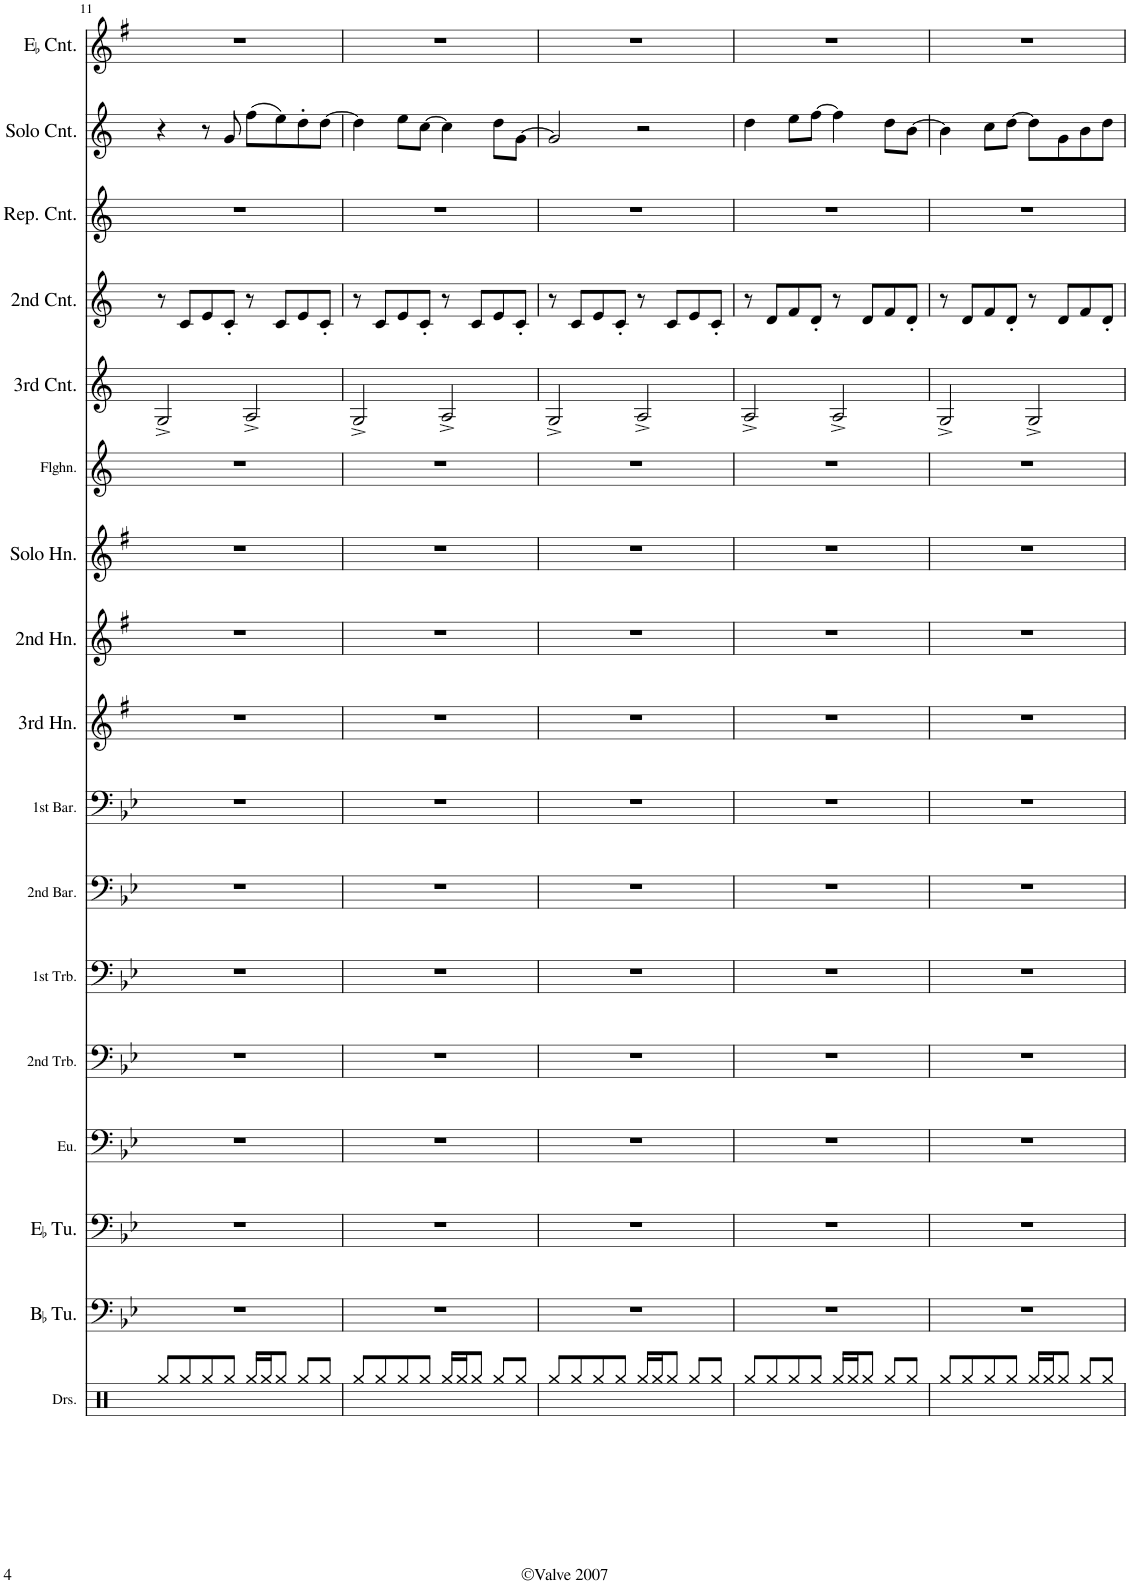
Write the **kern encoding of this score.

**kern	**kern	**kern	**kern	**kern	**kern	**kern	**kern	**kern	**kern	**kern	**kern	**kern	**kern	**kern	**kern	**kern
*part17	*part16	*part15	*part14	*part13	*part12	*part11	*part10	*part9	*part8	*part7	*part6	*part5	*part4	*part3	*part2	*part1
*staff17	*staff16	*staff15	*staff14	*staff13	*staff12	*staff11	*staff10	*staff9	*staff8	*staff7	*staff6	*staff5	*staff4	*staff3	*staff2	*staff1
*I"Drumset	*I"BaccidentalFlat Tuba	*I"EaccidentalFlat Tuba	*I"Euphonium	*I"2nd Trombone	*I"1st Trombone	*I"2nd Baritone	*I"1st Baritone	*I"3rd EaccidentalFlat Alto Horn	*I"2nd EaccidentalFlat Alto Horn	*I"Solo EaccidentalFlat Alto Horn	*I"Flugelhorn	*I"3rd BaccidentalFlat Cornet	*I"2nd BaccidentalFlat Cornet	*I"Repiano BaccidentalFlat Cornet	*I"Solo BaccidentalFlat Cornet	*I"EaccidentalFlat Cornet
*I'Drs.	*I'BaccidentalFlat Tu.	*I'EaccidentalFlat Tu.	*I'Eu.	*I'2nd Trb.	*I'1st Trb.	*I'2nd Bar.	*I'1st Bar.	*I'3rd Hn.	*I'2nd Hn.	*I'Solo Hn.	*I'Flghn.	*I'3rd Cnt.	*I'2nd Cnt.	*I'Rep. Cnt.	*I'Solo Cnt.	*I'EaccidentalFlat Cnt.
!!LO:PB:g=z
*clefX	*clefF4	*clefF4	*clefF4	*clefF4	*clefF4	*clefF4	*clefF4	*clefG2	*clefG2	*clefG2	*clefG2	*clefG2	*clefG2	*clefG2	*clefG2	*clefG2
*	*	*	*	*	*	*Trd4c7	*Trd4c7	*Trd5c9	*Trd5c9	*Trd5c9	*Trd1c2	*Trd1c2	*Trd1c2	*Trd1c2	*Trd1c2	*Trd-2c-3
*k[]	*k[b-e-]	*k[b-e-]	*k[b-e-]	*k[b-e-]	*k[b-e-]	*k[b-e-]	*k[b-e-]	*k[f#]	*k[f#]	*k[f#]	*k[]	*k[]	*k[]	*k[]	*k[]	*k[f#]
*M4/4	*M4/4	*M4/4	*M4/4	*M4/4	*M4/4	*M4/4	*M4/4	*M4/4	*M4/4	*M4/4	*M4/4	*M4/4	*M4/4	*M4/4	*	*M4/4
=11	=11	=11	=11	=11	=11	=11	=11	=11	=11	=11	=11	=11	=11	=11	=11	=11
8Rgg/L	1r	1r	1r	1r	1r	1r	1r	1r	1r	1r	1r	2G^/	8r	1r	4r	1r
8Rgg/	.	.	.	.	.	.	.	.	.	.	.	.	8c/L	.	.	.
8Rgg/	.	.	.	.	.	.	.	.	.	.	.	.	8e/	.	8r	.
8Rgg/J	.	.	.	.	.	.	.	.	.	.	.	.	8c'/J	.	8g/	.
16Rgg/LL	.	.	.	.	.	.	.	.	.	.	.	2A^/	8r	.	(8ff\L	.
16Rgg/J	.	.	.	.	.	.	.	.	.	.	.	.	.	.	.	.
8Rgg/J	.	.	.	.	.	.	.	.	.	.	.	.	8c/L	.	8ee\)	.
8Rgg/L	.	.	.	.	.	.	.	.	.	.	.	.	8e/	.	8dd'\	.
8Rgg/J	.	.	.	.	.	.	.	.	.	.	.	.	8c'/J	.	[8dd\J	.
=12	=12	=12	=12	=12	=12	=12	=12	=12	=12	=12	=12	=12	=12	=12	=12	=12
8Rgg/L	1r	1r	1r	1r	1r	1r	1r	1r	1r	1r	1r	2G^/	8r	1r	4dd\]	1r
8Rgg/	.	.	.	.	.	.	.	.	.	.	.	.	8c/L	.	.	.
8Rgg/	.	.	.	.	.	.	.	.	.	.	.	.	8e/	.	8ee\L	.
8Rgg/J	.	.	.	.	.	.	.	.	.	.	.	.	8c'/J	.	[8cc\J	.
16Rgg/LL	.	.	.	.	.	.	.	.	.	.	.	2A^/	8r	.	4cc\]	.
16Rgg/J	.	.	.	.	.	.	.	.	.	.	.	.	.	.	.	.
8Rgg/J	.	.	.	.	.	.	.	.	.	.	.	.	8c/L	.	.	.
8Rgg/L	.	.	.	.	.	.	.	.	.	.	.	.	8e/	.	8dd\L	.
8Rgg/J	.	.	.	.	.	.	.	.	.	.	.	.	8c'/J	.	[8g\J	.
=13	=13	=13	=13	=13	=13	=13	=13	=13	=13	=13	=13	=13	=13	=13	=13	=13
8Rgg/L	1r	1r	1r	1r	1r	1r	1r	1r	1r	1r	1r	2G^/	8r	1r	2g/]	1r
8Rgg/	.	.	.	.	.	.	.	.	.	.	.	.	8c/L	.	.	.
8Rgg/	.	.	.	.	.	.	.	.	.	.	.	.	8e/	.	.	.
8Rgg/J	.	.	.	.	.	.	.	.	.	.	.	.	8c'/J	.	.	.
16Rgg/LL	.	.	.	.	.	.	.	.	.	.	.	2A^/	8r	.	2r	.
16Rgg/J	.	.	.	.	.	.	.	.	.	.	.	.	.	.	.	.
8Rgg/J	.	.	.	.	.	.	.	.	.	.	.	.	8c/L	.	.	.
8Rgg/L	.	.	.	.	.	.	.	.	.	.	.	.	8e/	.	.	.
8Rgg/J	.	.	.	.	.	.	.	.	.	.	.	.	8c'/J	.	.	.
=14	=14	=14	=14	=14	=14	=14	=14	=14	=14	=14	=14	=14	=14	=14	=14	=14
8Rgg/L	1r	1r	1r	1r	1r	1r	1r	1r	1r	1r	1r	2A^/	8r	1r	4dd\	1r
8Rgg/	.	.	.	.	.	.	.	.	.	.	.	.	8d/L	.	.	.
8Rgg/	.	.	.	.	.	.	.	.	.	.	.	.	8f/	.	8ee\L	.
8Rgg/J	.	.	.	.	.	.	.	.	.	.	.	.	8d'/J	.	[8ff\J	.
16Rgg/LL	.	.	.	.	.	.	.	.	.	.	.	2A^/	8r	.	4ff\]	.
16Rgg/J	.	.	.	.	.	.	.	.	.	.	.	.	.	.	.	.
8Rgg/J	.	.	.	.	.	.	.	.	.	.	.	.	8d/L	.	.	.
8Rgg/L	.	.	.	.	.	.	.	.	.	.	.	.	8f/	.	8dd\L	.
8Rgg/J	.	.	.	.	.	.	.	.	.	.	.	.	8d'/J	.	[8b\J	.
=15	=15	=15	=15	=15	=15	=15	=15	=15	=15	=15	=15	=15	=15	=15	=15	=15
8Rgg/L	1r	1r	1r	1r	1r	1r	1r	1r	1r	1r	1r	2G^/	8r	1r	4b\]	1r
8Rgg/	.	.	.	.	.	.	.	.	.	.	.	.	8d/L	.	.	.
8Rgg/	.	.	.	.	.	.	.	.	.	.	.	.	8f/	.	8cc\L	.
8Rgg/J	.	.	.	.	.	.	.	.	.	.	.	.	8d'/J	.	[8dd\J	.
16Rgg/LL	.	.	.	.	.	.	.	.	.	.	.	2G^/	8r	.	8dd\L]	.
16Rgg/J	.	.	.	.	.	.	.	.	.	.	.	.	.	.	.	.
8Rgg/J	.	.	.	.	.	.	.	.	.	.	.	.	8d/L	.	8g\	.
8Rgg/L	.	.	.	.	.	.	.	.	.	.	.	.	8f/	.	8b\	.
8Rgg/J	.	.	.	.	.	.	.	.	.	.	.	.	8d'/J	.	8dd\J	.
=	=	=	=	=	=	=	=	=	=	=	=	=	=	=	=	=
*-	*-	*-	*-	*-	*-	*-	*-	*-	*-	*-	*-	*-	*-	*-	*-	*-
